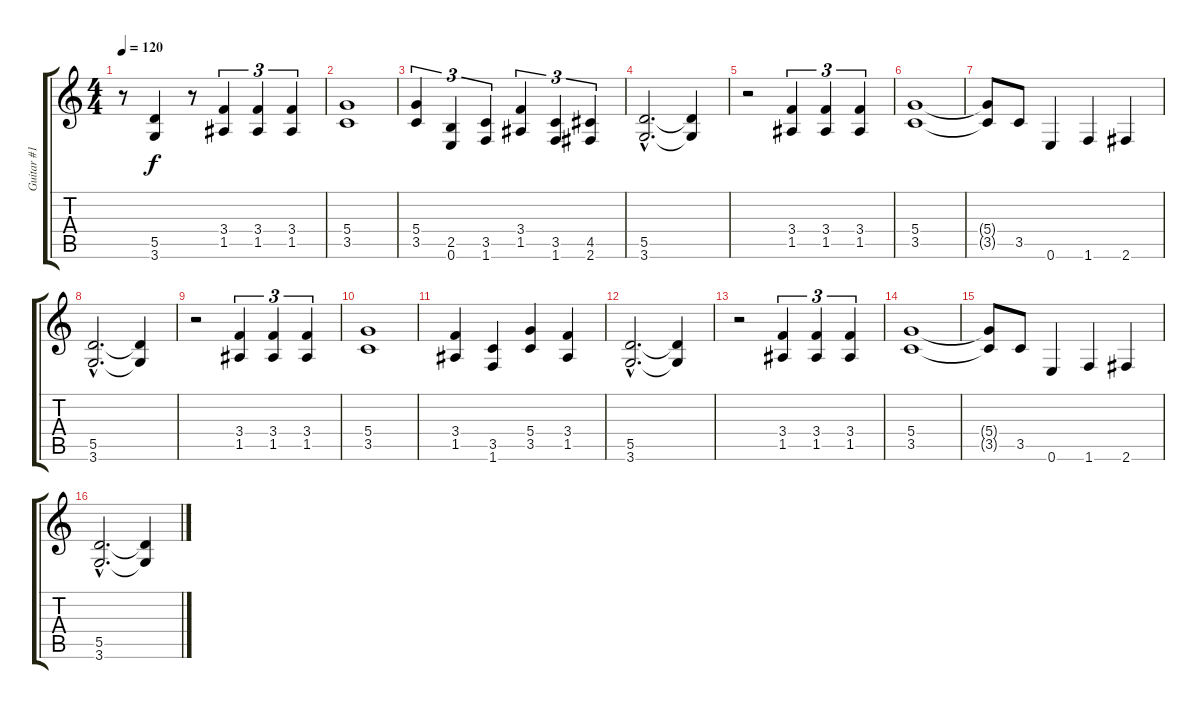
\track ("Guitar #1" "Guitar #1") {instrument overdrivenguitar}
\staff {score tabs}
\tuning (E4 B3 G3 D3 A2 E2) {hide}
\ts (4 4)
\tempo 120
\clef g2
\ks c
r.8{dy f} (5.5 3.6).4 r.8 (3.4 1.5).4{tu (3 2)} (3.4 1.5).4{tu (3 2)} (3.4 1.5).4{tu (3 2)} |
(5.4 3.5).1 |
(5.4 3.5).4{tu (3 2)} (2.5 0.6).4{tu (3 2)} (3.5 1.6).4{tu (3 2)} (3.4 1.5).4{tu (3 2)} (3.5 1.6).4{tu (3 2)} (4.5 2.6).4{tu (3 2)} |
(5.5{hac} 3.6{hac}).2{d} (5.5{t} 3.6{t}).4 |
r.2 (3.4 1.5).4{tu (3 2)} (3.4 1.5).4{tu (3 2)} (3.4 1.5).4{tu (3 2)} |
(5.4 3.5).1 |
(5.4{t} 3.5{t}).8 3.5.8 0.6.4 1.6.4 2.6.4 |
(5.5{hac} 3.6{hac}).2{d} (5.5{t} 3.6{t}).4 |
r.2 (3.4 1.5).4{tu (3 2)} (3.4 1.5).4{tu (3 2)} (3.4 1.5).4{tu (3 2)} |
(5.4 3.5).1 |
(3.4 1.5).4 (3.5 1.6).4 (5.4 3.5).4 (3.4 1.5).4 |
(5.5{hac} 3.6{hac}).2{d} (5.5{t} 3.6{t}).4 |
r.2 (3.4 1.5).4{tu (3 2)} (3.4 1.5).4{tu (3 2)} (3.4 1.5).4{tu (3 2)} |
(5.4 3.5).1 |
(5.4{t} 3.5{t}).8 3.5.8 0.6.4 1.6.4 2.6.4 |
(5.5{hac} 3.6{hac}).2{d} (5.5{t} 3.6{t}).4
